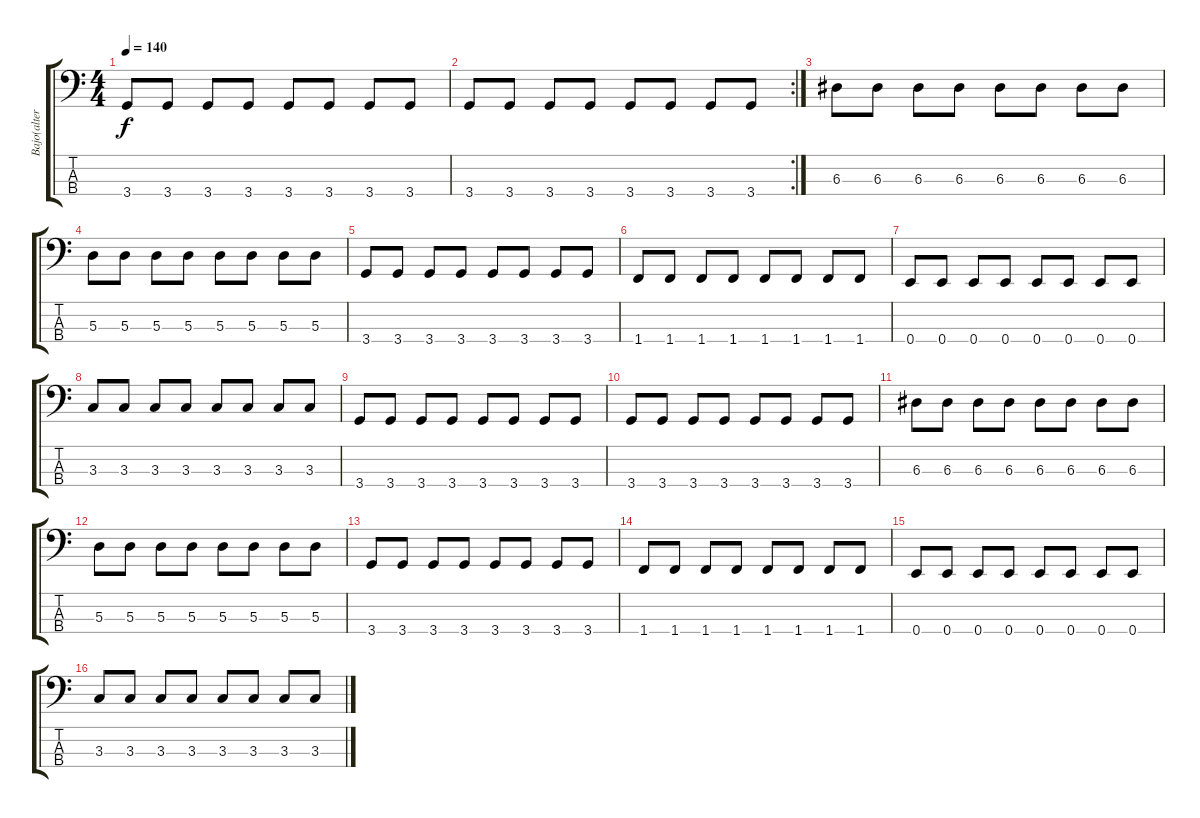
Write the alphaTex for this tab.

\track ("Bajo(alternativo)" "Bajo(alter") {instrument electricbassfinger}
\staff {score tabs}
\tuning (G2 D2 A1 E1) {hide}
\ts (4 4)
\tempo 140
\clef f4
\ks c
3.4.8{dy f} 3.4.8 3.4.8 3.4.8 3.4.8 3.4.8 3.4.8 3.4.8 |
\rc 2
3.4.8 3.4.8 3.4.8 3.4.8 3.4.8 3.4.8 3.4.8 3.4.8 |
6.3.8 6.3.8 6.3.8 6.3.8 6.3.8 6.3.8 6.3.8 6.3.8 |
5.3.8 5.3.8 5.3.8 5.3.8 5.3.8 5.3.8 5.3.8 5.3.8 |
3.4.8 3.4.8 3.4.8 3.4.8 3.4.8 3.4.8 3.4.8 3.4.8 |
1.4.8 1.4.8 1.4.8 1.4.8 1.4.8 1.4.8 1.4.8 1.4.8 |
0.4.8 0.4.8 0.4.8 0.4.8 0.4.8 0.4.8 0.4.8 0.4.8 |
3.3.8 3.3.8 3.3.8 3.3.8 3.3.8 3.3.8 3.3.8 3.3.8 |
3.4.8 3.4.8 3.4.8 3.4.8 3.4.8 3.4.8 3.4.8 3.4.8 |
3.4.8 3.4.8 3.4.8 3.4.8 3.4.8 3.4.8 3.4.8 3.4.8 |
6.3.8 6.3.8 6.3.8 6.3.8 6.3.8 6.3.8 6.3.8 6.3.8 |
5.3.8 5.3.8 5.3.8 5.3.8 5.3.8 5.3.8 5.3.8 5.3.8 |
3.4.8 3.4.8 3.4.8 3.4.8 3.4.8 3.4.8 3.4.8 3.4.8 |
1.4.8 1.4.8 1.4.8 1.4.8 1.4.8 1.4.8 1.4.8 1.4.8 |
0.4.8 0.4.8 0.4.8 0.4.8 0.4.8 0.4.8 0.4.8 0.4.8 |
3.3.8 3.3.8 3.3.8 3.3.8 3.3.8 3.3.8 3.3.8 3.3.8
